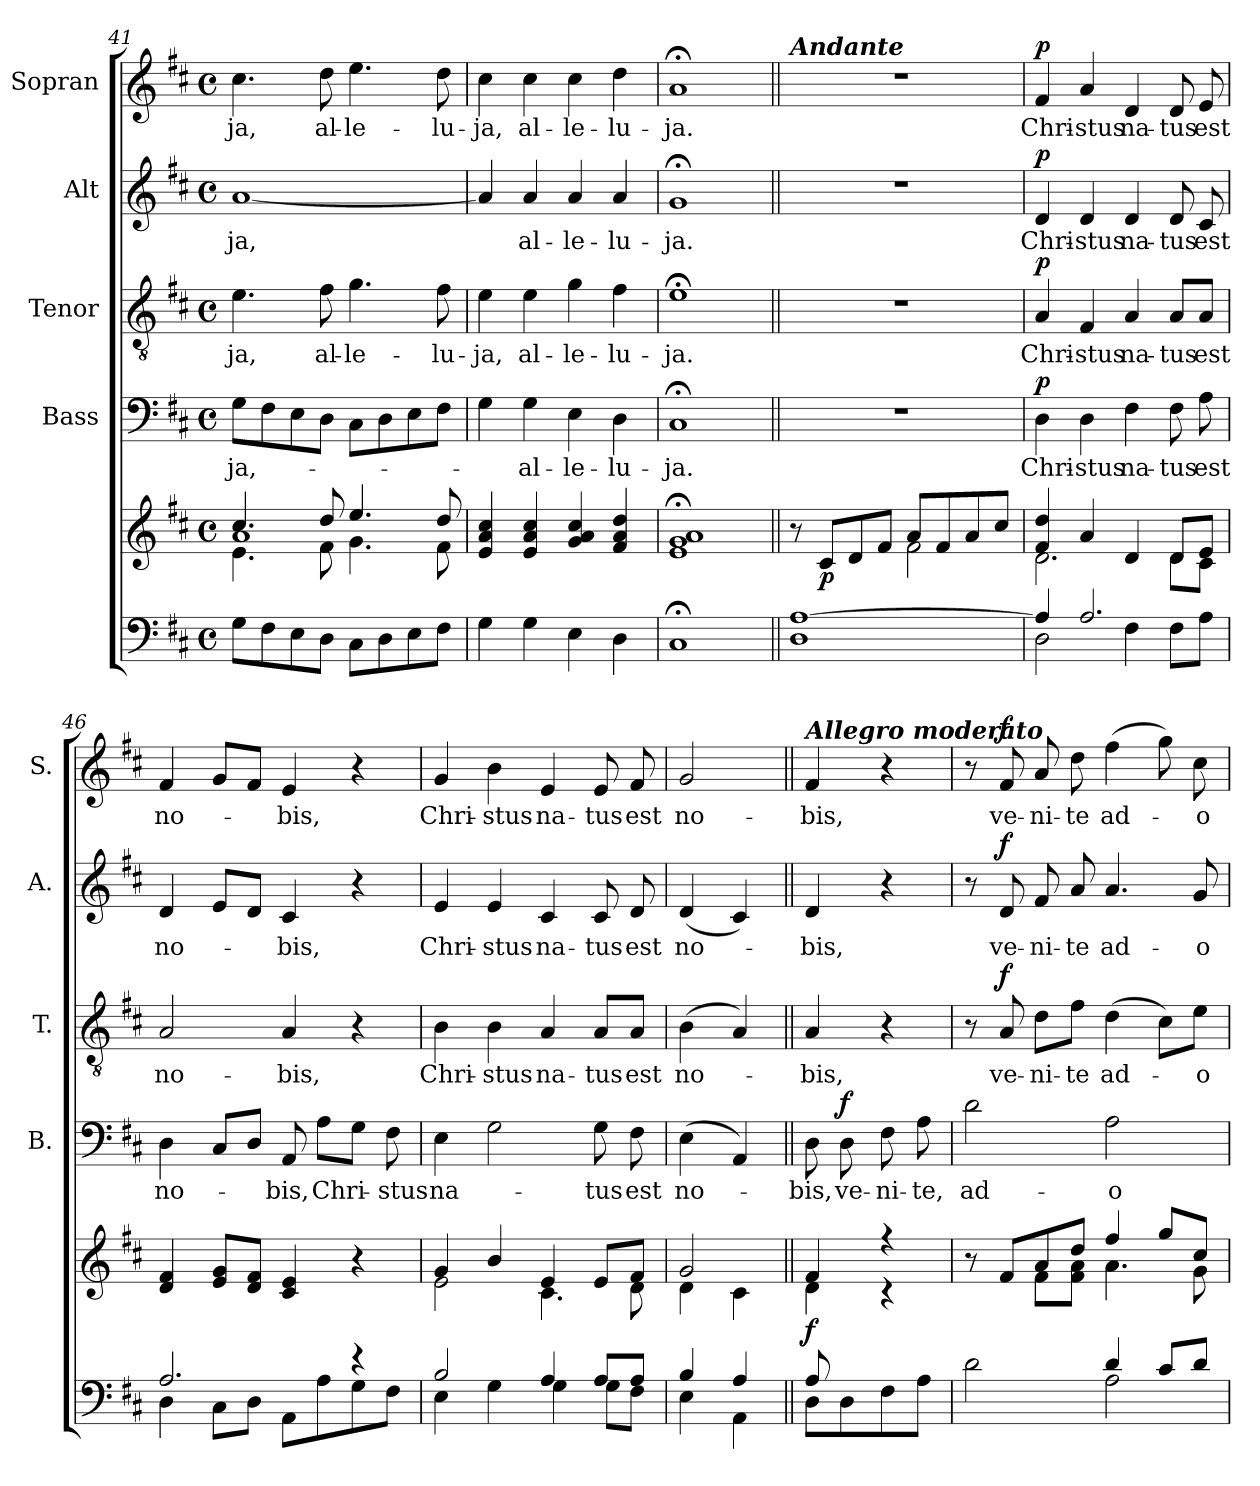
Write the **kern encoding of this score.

**kern	**kern	**dynam	**kern	**text	**dynam	**kern	**text	**dynam	**kern	**text	**dynam	**kern	**text	**dynam
*part5	*part5	*part5	*part4	*part4	*part4	*part3	*part3	*part3	*part2	*part2	*part2	*part1	*part1	*part1
*staff6	*staff5	*staff5/6	*staff4	*staff4	*staff4	*staff3	*staff3	*staff3	*staff2	*staff2	*staff2	*staff1	*staff1	*staff1
*	*	*	*I"Bass	*	*	*I"Tenor	*	*	*I"Alt	*	*	*I"Sopran	*	*
*	*	*	*I'B.	*	*	*I'T.	*	*	*I'A.	*	*	*I'S.	*	*
*clefF4	*clefG2	*	*clefF4	*	*	*clefGv2	*	*	*clefG2	*	*	*clefG2	*	*
*k[f#c#]	*k[f#c#]	*	*k[f#c#]	*	*	*k[f#c#]	*	*	*k[f#c#]	*	*	*k[f#c#]	*	*
*D:	*D:	*	*D:	*	*	*D:	*	*	*D:	*	*	*D:	*	*
*M4/4	*M4/4	*	*M4/4	*	*	*M4/4	*	*	*M4/4	*	*	*M4/4	*	*
*met(c)	*met(c)	*	*met(c)	*	*	*met(c)	*	*	*met(c)	*	*	*met(c)	*	*
=41	=41	=41	=41	=41	=41	=41	=41	=41	=41	=41	=41	=41	=41	=41
*	*^	*	*	*	*	*	*	*	*	*	*	*	*	*
*	*	*^	*	*	*	*	*	*	*	*	*	*	*	*	*
!	!	!	!	!	!	!LO:LY:b	!	!	!LO:LY:b	!	!	!LO:LY:b	!	!	!LO:LY:b	!
8G\L	4.cc#/	4.e\	1a	.	8G\L	-ja,-	.	4.e\	-ja,	.	[1a	-ja,	.	4.cc#\	-ja,	.
8F#\	.	.	.	.	8F#\	.	.	.	.	.	.	.	.	.	.	.
8E\	.	.	.	.	8E\	.	.	.	.	.	.	.	.	.	.	.
!	!	!	!	!	!	!	!	!	!LO:LY:b	!	!	!	!	!	!LO:LY:b	!
8D\J	8dd/	8f#\	.	.	8D\J	.	.	8f#\	al-	.	.	.	.	8dd\	al-	.
!	!	!	!	!	!	!	!	!	!LO:LY:b	!	!	!	!	!	!LO:LY:b	!
8C#\L	4.ee/	4.g\	.	.	8C#\L	.	.	4.g\	-le-	.	.	.	.	4.ee\	-le-	.
8D\	.	.	.	.	8D\	.	.	.	.	.	.	.	.	.	.	.
8E\	.	.	.	.	8E\	.	.	.	.	.	.	.	.	.	.	.
!	!	!	!	!	!	!	!	!	!LO:LY:b	!	!	!	!	!	!LO:LY:b	!
8F#\J	8dd/	8f#\	.	.	8F#\J	.	.	8f#\	-lu-	.	.	.	.	8dd\	-lu-	.
*	*	*v	*v	*	*	*	*	*	*	*	*	*	*	*	*	*
=42	=42	=42	=42	=42	=42	=42	=42	=42	=42	=42	=42	=42	=42	=42	=42
!	!	!	!	!	!	!	!	!LO:LY:b	!	!	!	!	!	!LO:LY:b	!
*	*v	*v	*	*	*	*	*	*	*	*	*	*	*	*	*
4G\	4e/ 4a/ 4cc#/	.	4G\	.	.	4e\	-ja,	.	4a/]	.	.	4cc#\	-ja,	.
!	!	!	!	!LO:LY:b	!	!	!LO:LY:b	!	!	!LO:LY:b	!	!	!LO:LY:b	!
4G\	4e/ 4a/ 4cc#/	.	4G\	-al-	.	4e\	al-	.	4a/	al-	.	4cc#\	al-	.
!	!	!	!	!LO:LY:b	!	!	!LO:LY:b	!	!	!LO:LY:b	!	!	!LO:LY:b	!
4E\	4g/ 4a/ 4cc#/	.	4E\	-le-	.	4g\	-le-	.	4a/	-le-	.	4cc#\	-le-	.
!	!	!	!	!LO:LY:b	!	!	!LO:LY:b	!	!	!LO:LY:b	!	!	!LO:LY:b	!
4D\	4f#/ 4a/ 4dd/	.	4D\	-lu-	.	4f#\	-lu-	.	4a/	-lu-	.	4dd\	-lu-	.
=43	=43	=43	=43	=43	=43	=43	=43	=43	=43	=43	=43	=43	=43	=43
!	!	!	!	!LO:LY:b	!	!	!LO:LY:b	!	!	!LO:LY:b	!	!	!LO:LY:b	!
1C#;<	1e;< 1g;< 1a;<	.	1C#;<	-ja.	.	1e;<	-ja.	.	1g;<	-ja.	.	1a;<	-ja.	.
!!LO:PB:g=z
=44||	=44||	=44||	=44||	=44||	=44||	=44||	=44||	=44||	=44||	=44||	=44||	=44||	=44||	=44||
*^	*^	*	*	*	*	*	*	*	*	*	*	*	*	*
!	!	!	!	!	!	!	!	!	!	!	!	!	!	!LO:TX:a:Bi:t=Andante	!	!
[>1A	1D	8r	2ryy	.	1r	.	.	1r	.	.	1r	.	.	1r	.	.
!	!	!	!	!LO:DY:b	!	!	!	!	!	!	!	!	!	!	!	!
.	.	8c#/L	.	p	.	.	.	.	.	.	.	.	.	.	.	.
.	.	8d/	.	.	.	.	.	.	.	.	.	.	.	.	.	.
.	.	8f#/J	.	.	.	.	.	.	.	.	.	.	.	.	.	.
.	.	8a/L	2f#\	.	.	.	.	.	.	.	.	.	.	.	.	.
.	.	8f#/	.	.	.	.	.	.	.	.	.	.	.	.	.	.
.	.	8a/	.	.	.	.	.	.	.	.	.	.	.	.	.	.
.	.	8cc#/J	.	.	.	.	.	.	.	.	.	.	.	.	.	.
=45	=45	=45	=45	=45	=45	=45	=45	=45	=45	=45	=45	=45	=45	=45	=45	=45
!	!	!	!	!	!	!LO:LY:b	!LO:DY:a	!	!LO:LY:b	!LO:DY:a	!	!LO:LY:b	!LO:DY:a	!	!LO:LY:b	!LO:DY:a
4A/]	2D\	4f#/ 4dd/	2.d\	.	4D\	Chri-	p	4A/	Chri-	p	4d/	Chri-	p	4f#/	Chri-	p
!	!	!	!	!	!	!LO:LY:b	!	!	!LO:LY:b	!	!	!LO:LY:b	!	!	!LO:LY:b	!
2.A/	.	4a/	.	.	4D\	-stus	.	4F#/	-stus	.	4d/	-stus	.	4a/	-stus	.
!	!	!	!	!	!	!LO:LY:b	!	!	!LO:LY:b	!	!	!LO:LY:b	!	!	!LO:LY:b	!
.	4F#\	4d/	.	.	4F#\	na-	.	4A/	na-	.	4d/	na-	.	4d/	na-	.
!	!	!	!	!	!	!LO:LY:b	!	!	!LO:LY:b	!	!	!LO:LY:b	!	!	!LO:LY:b	!
.	8F#\L	8d/L	8d\L	.	8F#\	-tus	.	8A/L	-tus	.	8d/	-tus	.	8d/	-tus	.
!	!	!	!	!	!	!LO:LY:b	!	!	!LO:LY:b	!	!	!LO:LY:b	!	!	!LO:LY:b	!
.	8A\J	8e/J	8c#\J	.	8A\	est	.	8A/J	est	.	8c#/	est	.	8e/	est	.
=46	=46	=46	=46	=46	=46	=46	=46	=46	=46	=46	=46	=46	=46	=46	=46	=46
!	!	!	!	!	!	!LO:LY:b	!	!	!LO:LY:b	!	!	!LO:LY:b	!	!	!LO:LY:b	!
*	*	*v	*v	*	*	*	*	*	*	*	*	*	*	*	*	*
2.A/	4D\	4d/ 4f#/	.	4D\	no-	.	2A/	no-	.	4d/	no-	.	4f#/	no-	.
.	8C#\L	8e/ 8g/L	.	8C#/L	.	.	.	.	.	8e/L	.	.	8g/L	.	.
.	8D\J	8d/ 8f#/J	.	8D/J	.	.	.	.	.	8d/J	.	.	8f#/J	.	.
!	!	!	!	!	!LO:LY:b	!	!	!LO:LY:b	!	!	!LO:LY:b	!	!	!LO:LY:b	!
.	8AA\L	4c#/ 4e/	.	8AA/	-bis,	.	4A/	-bis,	.	4c#/	-bis,	.	4e/	-bis,	.
!	!	!	!	!	!LO:LY:b	!	!	!	!	!	!	!	!	!	!
.	8A\	.	.	8A\L	Chri-	.	.	.	.	.	.	.	.	.	.
4re	8G\	4r	.	8G\J	.	.	4r	.	.	4r	.	.	4r	.	.
!	!	!	!	!	!LO:LY:b	!	!	!	!	!	!	!	!	!	!
.	8F#\J	.	.	8F#\	-stus	.	.	.	.	.	.	.	.	.	.
=47	=47	=47	=47	=47	=47	=47	=47	=47	=47	=47	=47	=47	=47	=47	=47
*	*	*^	*	*	*	*	*	*	*	*	*	*	*	*	*
!	!	!	!	!	!	!LO:LY:b	!	!	!LO:LY:b	!	!	!LO:LY:b	!	!	!LO:LY:b	!
2B/	4E\	4g/	2e\	.	4E\	na-	.	4B\	Chri-	.	4e/	Chri-	.	4g/	Chri-	.
!	!	!	!	!	!	!	!	!	!LO:LY:b	!	!	!LO:LY:b	!	!	!LO:LY:b	!
.	4G\	4b/	.	.	2G\	.	.	4B\	-stus	.	4e/	-stus	.	4b\	-stus	.
!	!	!	!	!	!	!	!	!	!LO:LY:b	!	!	!LO:LY:b	!	!	!LO:LY:b	!
4A/	4G\	4e/	4.c#\	.	.	.	.	4A/	na-	.	4c#/	na-	.	4e/	na-	.
!	!	!	!	!	!	!LO:LY:b	!	!	!LO:LY:b	!	!	!LO:LY:b	!	!	!LO:LY:b	!
8A/L	8G\L	8e/L	.	.	8G\	-tus	.	8A/L	-tus	.	8c#/	-tus	.	8e/	-tus	.
!	!	!	!	!	!	!LO:LY:b	!	!	!LO:LY:b	!	!	!LO:LY:b	!	!	!LO:LY:b	!
8A/J	8F#\J	8f#/J	8d\	.	8F#\	est	.	8A/J	est	.	8d/	est	.	8f#/	est	.
=48	=48	=48	=48	=48	=48	=48	=48	=48	=48	=48	=48	=48	=48	=48	=48	=48
!	!	!	!	!	!	!LO:LY:b	!	!	!LO:LY:b	!	!	!LO:LY:b	!	!	!LO:LY:b	!
4B/	4E\	2g/	4d\	.	(>4E\	no-	.	(>4B\	no-	.	(<4d/	no-	.	2g/	no-	.
4A/	4AA\	.	4c#\	.	4AA/)	.	.	4A/)	.	.	4c#/)	.	.	.	.	.
!!LO:LB:g=z
=49||	=49||	=49||	=49||	=49||	=49||	=49||	=49||	=49||	=49||	=49||	=49||	=49||	=49||	=49||	=49||	=49||
!	!	!	!	!	!	!	!	!	!	!	!	!	!	!LO:TX:a:Bi:t=Allegro moderato	!	!
!	!	!	!	!LO:DY:b	!	!LO:LY:b	!	!	!LO:LY:b	!	!	!LO:LY:b	!	!	!LO:LY:b	!
8A/	8D\L	4f#/	4d\	f	8D\	-bis,	.	4A/	-bis,	.	4d/	-bis,	.	4f#/	-bis,	.
!	!	!	!	!	!	!LO:LY:b	!LO:DY:a	!	!	!	!	!	!	!	!	!
4.ryy	8D\	.	.	.	8D\	ve-	f	.	.	.	.	.	.	.	.	.
!	!	!	!	!	!	!LO:LY:b	!	!	!	!	!	!	!	!	!	!
.	8F#\	4r	4r	.	8F#\	-ni-	.	4r	.	.	4r	.	.	4r	.	.
!	!	!	!	!	!	!LO:LY:b	!	!	!	!	!	!	!	!	!	!
.	8A\J	.	.	.	8A\	-te,	.	.	.	.	.	.	.	.	.	.
=50	=50	=50	=50	=50	=50	=50	=50	=50	=50	=50	=50	=50	=50	=50	=50	=50
!	!	!	!	!	!	!LO:LY:b	!	!	!	!	!	!	!	!	!	!
2ryy	2d\	8r	4ryy	.	2d\	ad-	.	8r	.	.	8r	.	.	8r	.	.
!	!	!	!	!	!	!	!	!	!LO:LY:b	!LO:DY:a	!	!LO:LY:b	!LO:DY:a	!	!LO:LY:b	!LO:DY:a
.	.	8f#/L	.	.	.	.	.	8A/	ve-	f	8d/	ve-	f	8f#/	ve-	f
!	!	!	!	!	!	!	!	!	!LO:LY:b	!	!	!LO:LY:b	!	!	!LO:LY:b	!
.	.	8a/	8f#\L	.	.	.	.	8d\L	-ni-	.	8f#/	-ni-	.	8a/	-ni-	.
!	!	!	!	!	!	!	!	!	!LO:LY:b	!	!	!LO:LY:b	!	!	!LO:LY:b	!
.	.	8dd/J	8f#\ 8a\J	.	.	.	.	8f#\J	-te	.	8a/	-te	.	8dd\	-te	.
!	!	!	!	!	!	!LO:LY:b	!	!	!LO:LY:b	!	!	!LO:LY:b	!	!	!LO:LY:b	!
4d/	2A\	4ff#/	4.a\	.	2A\	-o-	.	(>4d\	ad-	.	4.a/	ad-	.	(>4ff#\	ad-	.
8c#/L	.	8gg/L	.	.	.	.	.	8c#\L)	.	.	.	.	.	8gg\)	.	.
!	!	!	!	!	!	!	!	!	!LO:LY:b	!	!	!LO:LY:b	!	!	!LO:LY:b	!
8d/J	.	8cc#/J	8g\	.	.	.	.	8e\J	-o-	.	8g/	-o-	.	8cc#\	-o-	.
*v	*v	*	*	*	*	*	*	*	*	*	*	*	*	*	*	*
*	*v	*v	*	*	*	*	*	*	*	*	*	*	*	*	*
=	=	=	=	=	=	=	=	=	=	=	=	=	=	=
*-	*-	*-	*-	*-	*-	*-	*-	*-	*-	*-	*-	*-	*-	*-
